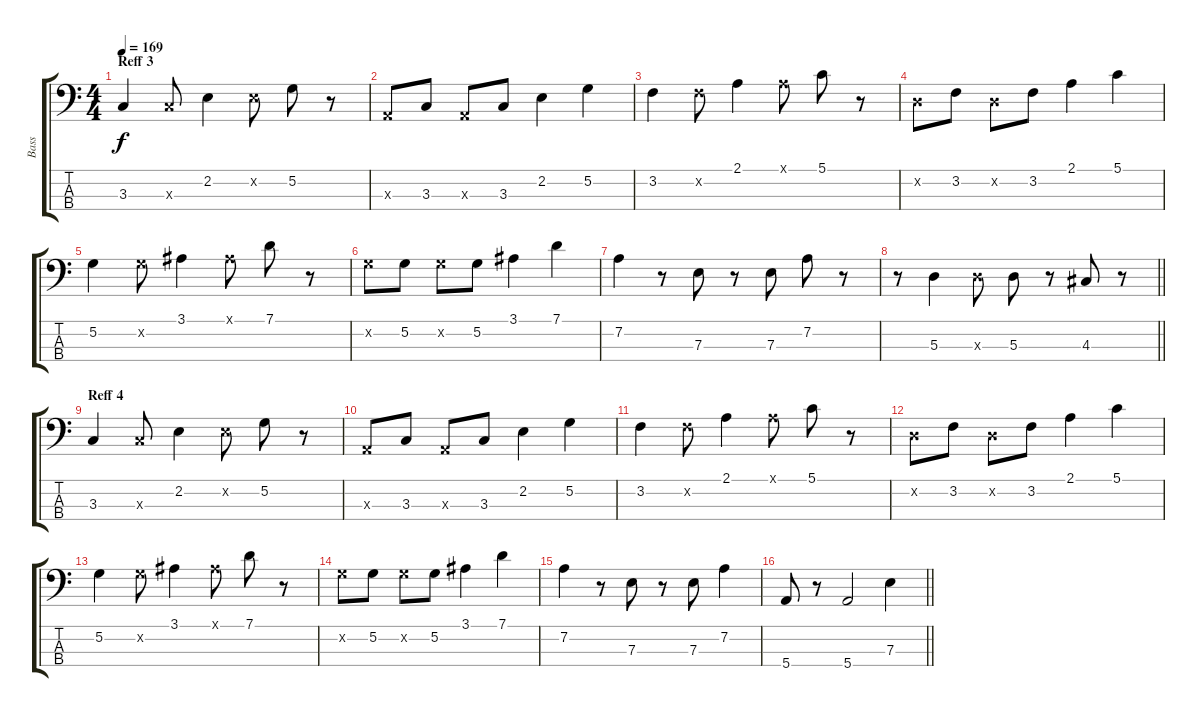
\track ("Bass" "Bass") {instrument electricbassfinger}
\staff {score tabs}
\tuning (G2 D2 A1 E1) {hide}
\ts (4 4)
\section ("" "Reff 3")
\tempo 169
\clef f4
\ks c
3.3.4{dy f} 3.3{x}.8 2.2.4 2.2{x}.8 5.2.8 r.8 |
0.3{x}.8 3.3.8 0.3{x}.8 3.3.8 2.2.4 5.2.4 |
3.2.4 3.2{x}.8 2.1.4 2.1{x}.8 5.1.8 r.8 |
0.2{x}.8 3.2.8 0.2{x}.8 3.2.8 2.1.4 5.1.4 |
5.2.4 5.2{x}.8 3.1.4 3.1{x}.8 7.1.8 r.8 |
5.2{x}.8 5.2.8 5.2{x}.8 5.2.8 3.1.4 7.1.4 |
7.2.4 r.8 7.3.8 r.8 7.3.8 7.2.8 r.8 |
\barLineRight lightlight
r.8 5.3.4 5.3{x}.8 5.3.8 r.8 4.3.8 r.8 |
\section ("" "Reff 4")
3.3.4 3.3{x}.8 2.2.4 2.2{x}.8 5.2.8 r.8 |
0.3{x}.8 3.3.8 0.3{x}.8 3.3.8 2.2.4 5.2.4 |
3.2.4 3.2{x}.8 2.1.4 2.1{x}.8 5.1.8 r.8 |
0.2{x}.8 3.2.8 0.2{x}.8 3.2.8 2.1.4 5.1.4 |
5.2.4 5.2{x}.8 3.1.4 3.1{x}.8 7.1.8 r.8 |
5.2{x}.8 5.2.8 5.2{x}.8 5.2.8 3.1.4 7.1.4 |
7.2.4 r.8 7.3.8 r.8 7.3.8 7.2.4 |
\barLineRight lightlight
5.4.8 r.8 5.4.2 7.3.4
